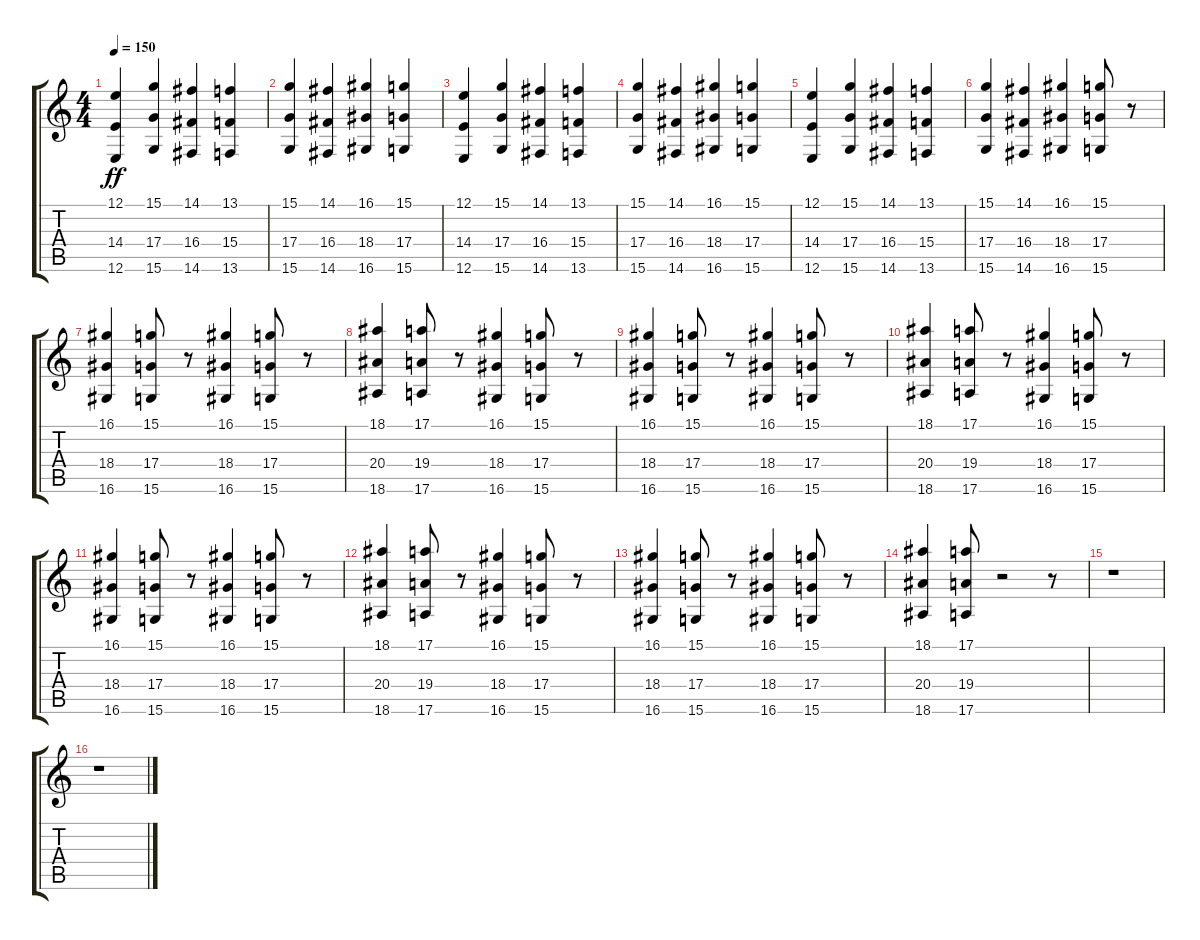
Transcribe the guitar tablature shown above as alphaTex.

\track "" {instrument choiraahs}
\staff {score tabs}
\tuning (E4 B3 G3 D3 A2 E2) {hide}
\ts (4 4)
\tempo 150
\clef g2
\ks c
(12.1 14.4 12.6).4{dy ff} (15.1 17.4 15.6).4 (14.1 16.4 14.6).4 (13.1 15.4 13.6).4 |
(15.1 17.4 15.6).4 (14.1 16.4 14.6).4 (16.1 18.4 16.6).4 (15.1 17.4 15.6).4 |
(12.1 14.4 12.6).4 (15.1 17.4 15.6).4 (14.1 16.4 14.6).4 (13.1 15.4 13.6).4 |
(15.1 17.4 15.6).4 (14.1 16.4 14.6).4 (16.1 18.4 16.6).4 (15.1 17.4 15.6).4 |
(12.1 14.4 12.6).4 (15.1 17.4 15.6).4 (14.1 16.4 14.6).4 (13.1 15.4 13.6).4 |
(15.1 17.4 15.6).4 (14.1 16.4 14.6).4 (16.1 18.4 16.6).4 (15.1 17.4 15.6).8 r.8 |
(16.1 18.4 16.6).4 (15.1 17.4 15.6).8 r.8 (16.1 18.4 16.6).4 (15.1 17.4 15.6).8 r.8 |
(18.1 20.4 18.6).4 (17.1 19.4 17.6).8 r.8 (16.1 18.4 16.6).4 (15.1 17.4 15.6).8 r.8 |
(16.1 18.4 16.6).4 (15.1 17.4 15.6).8 r.8 (16.1 18.4 16.6).4 (15.1 17.4 15.6).8 r.8 |
(18.1 20.4 18.6).4 (17.1 19.4 17.6).8 r.8 (16.1 18.4 16.6).4 (15.1 17.4 15.6).8 r.8 |
(16.1 18.4 16.6).4 (15.1 17.4 15.6).8 r.8 (16.1 18.4 16.6).4 (15.1 17.4 15.6).8 r.8 |
(18.1 20.4 18.6).4 (17.1 19.4 17.6).8 r.8 (16.1 18.4 16.6).4 (15.1 17.4 15.6).8 r.8 |
(16.1 18.4 16.6).4 (15.1 17.4 15.6).8 r.8 (16.1 18.4 16.6).4 (15.1 17.4 15.6).8 r.8 |
(18.1 20.4 18.6).4 (17.1 19.4 17.6).8 r.2 r.8 |
r.1 |
r.1
